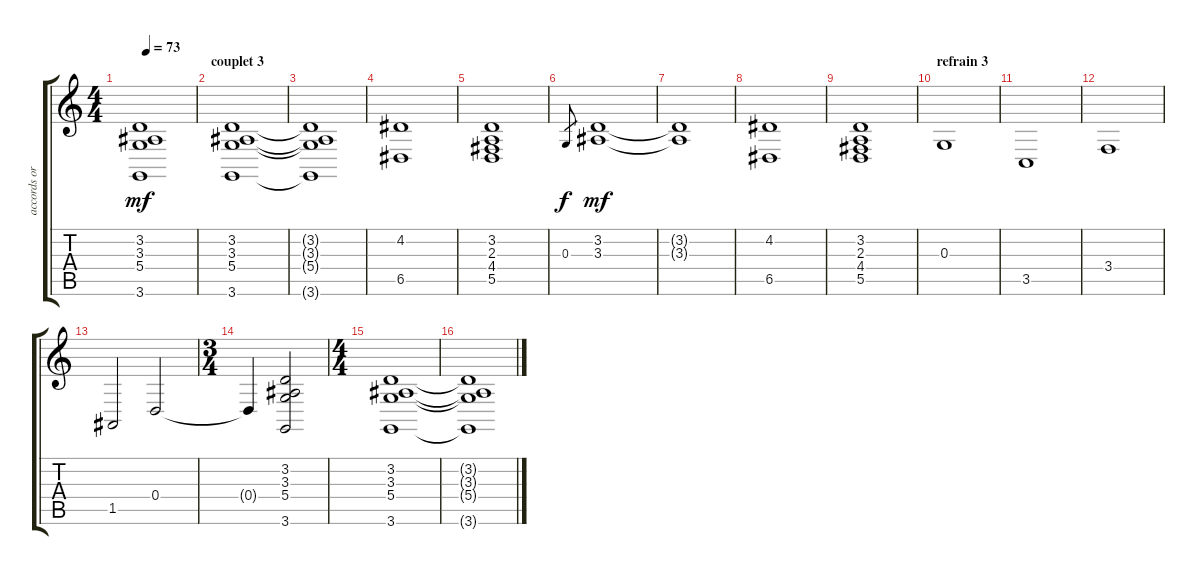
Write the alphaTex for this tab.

\track ("accords orgue" "accords or") {instrument drawbarorgan}
\staff {score tabs}
\tuning (E4 B3 G3 D3 A2 E2) {hide}
\ts (4 4)
\tempo 73
\clef g2
\ks c
(3.2 3.3 5.4 3.6).1{dy mf} |
\section ("" "couplet 3")
(3.2 3.3 5.4 3.6).1 |
(3.2{t} 3.3{t} 5.4{t} 3.6{t}).1 |
(4.2 6.5).1 |
(3.2 2.3 4.4 5.5).1 |
0.3.8{gr dy f} (3.2 3.3).1{dy mf} |
(3.2{t} 3.3{t}).1 |
(4.2 6.5).1 |
(3.2 2.3 4.4 5.5).1 |
\section ("" "refrain 3")
0.3.1 |
3.5.1 |
3.4.1 |
1.5.2 0.4.2 |
\ts (3 4)
0.4{t}.4 (3.2 3.3 5.4 3.6).2 |
\ts (4 4)
(3.2 3.3 5.4 3.6).1 |
(3.2{t} 3.3{t} 5.4{t} 3.6{t}).1
